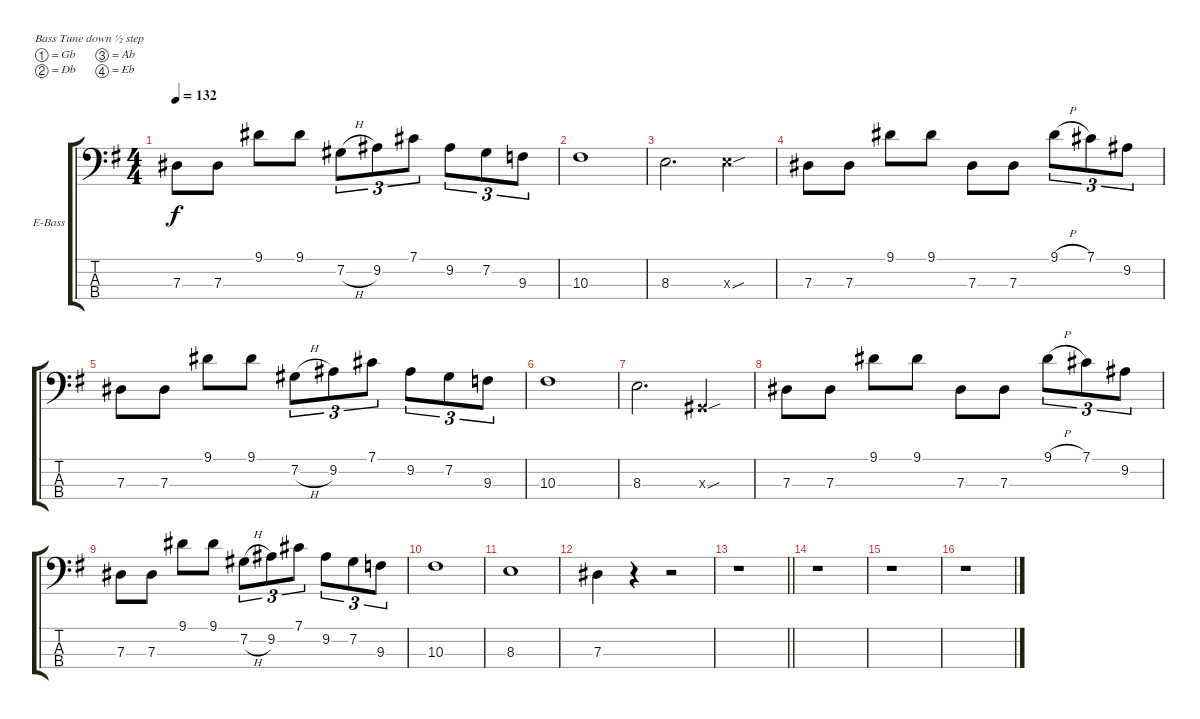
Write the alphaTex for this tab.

\bracketExtendMode groupsimilarinstruments
\firstSystemTrackNameOrientation horizontal
\otherSystemsTrackNameOrientation horizontal
\track ("Bass" "E-Bass") {instrument electricbasspick}
\staff {score tabs}
\tuning (Gb2 Db2 Ab1 Eb1)
\ts (4 4)
\tempo 132
\clef f4
\scale
1.05549
\ks g
7.3.8{dy f} 7.3.8 9.1.8 9.1.8 7.2{h}.8{tu (3 2)} 9.2.8{tu (3 2)} 7.1.8{tu (3 2)} 9.2.8{tu (3 2)} 7.2.8{tu (3 2)} 9.3.8{tu (3 2)} |
\scale
0.944515 10.3.1 |
\scale
1.05549 8.3.2{d} 8.3{sou x}.4 |
\scale
0.944515 7.3.8 7.3.8 9.1.8 9.1.8 7.3.8 7.3.8 9.1{h}.8{tu (3 2)} 7.1.8{tu (3 2)} 9.2.8{tu (3 2)} |
\scale
1.05549 7.3.8 7.3.8 9.1.8 9.1.8 7.2{h}.8{tu (3 2)} 9.2.8{tu (3 2)} 7.1.8{tu (3 2)} 9.2.8{tu (3 2)} 7.2.8{tu (3 2)} 9.3.8{tu (3 2)} |
\scale
0.944515 10.3.1 |
\scale
1.05549 8.3.2{d} 0.3{sou x}.4 |
\scale
0.944515 7.3.8 7.3.8 9.1.8 9.1.8 7.3.8 7.3.8 9.1{h}.8{tu (3 2)} 7.1.8{tu (3 2)} 9.2.8{tu (3 2)} |
\scale
1.05549 7.3.8 7.3.8 9.1.8 9.1.8 7.2{h}.8{tu (3 2)} 9.2.8{tu (3 2)} 7.1.8{tu (3 2)} 9.2.8{tu (3 2)} 7.2.8{tu (3 2)} 9.3.8{tu (3 2)} |
\scale
0.944515 10.3.1 |
\scale
1.05549 8.3.1 |
\scale
0.944515 7.3.4 r.4 r.2 |
\scale
1.05549
\barLineRight lightlight
r.1 |
\scale
0.944515 r.1 |
\scale
1.05549 r.1 |
\scale
0.944515 r.1
